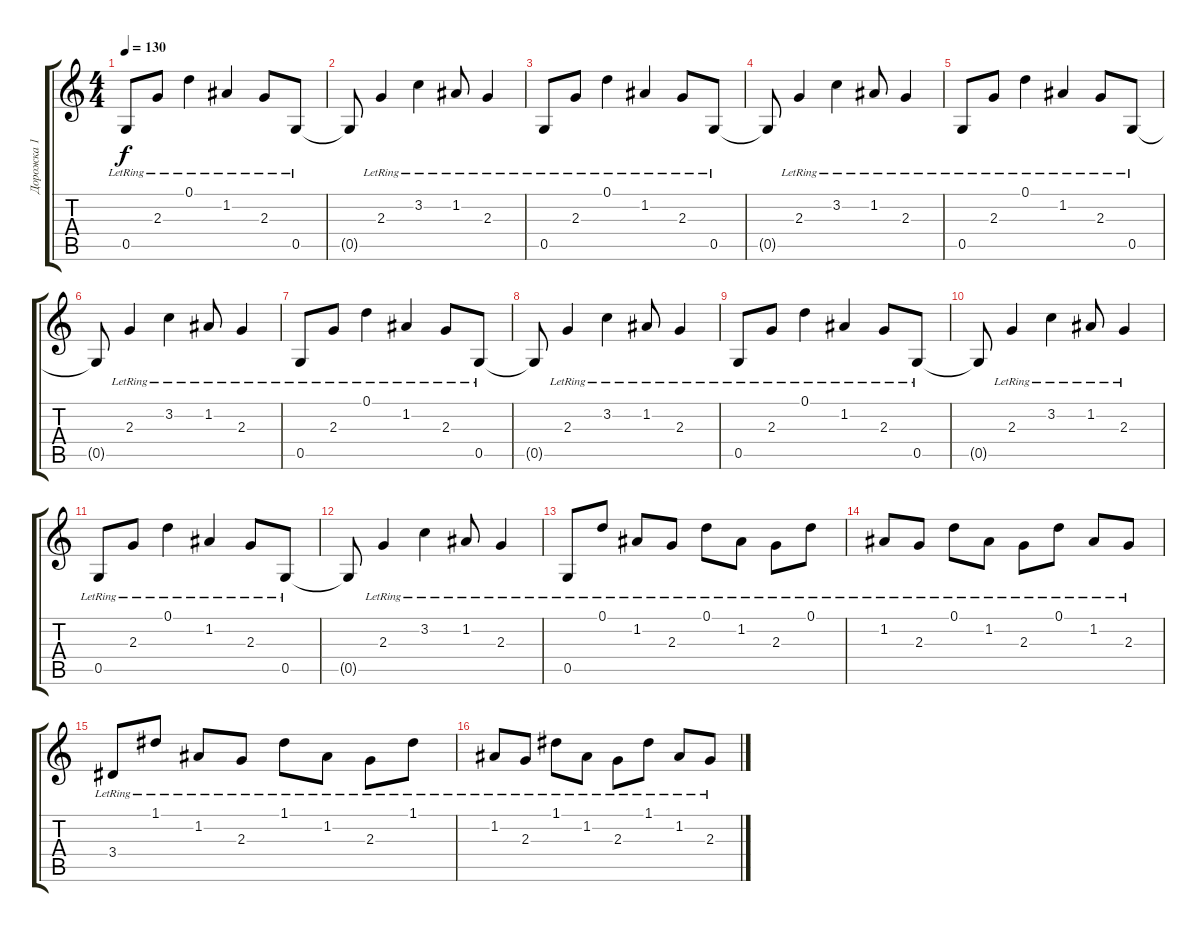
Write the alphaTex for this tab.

\track ("Дорожка 1" "Дорожка 1") {instrument acousticguitarsteel}
\staff {score tabs}
\tuning (D4 A3 F3 C3 G2 C2) {hide}
\ts (4 4)
\tempo 130
\clef g2
\ks c
0.5{lr}.8{dy f instrument acousticguitarsteel} 2.3{lr}.8 0.1{lr}.4 1.2{lr}.4 2.3{lr}.8 0.5{lr}.8 |
0.5{t}.8 2.3{lr}.4 3.2{lr}.4 1.2{lr}.8 2.3{lr}.4 |
0.5{lr}.8 2.3{lr}.8 0.1{lr}.4 1.2{lr}.4 2.3{lr}.8 0.5{lr}.8 |
0.5{t}.8 2.3{lr}.4 3.2{lr}.4 1.2{lr}.8 2.3{lr}.4 |
0.5{lr}.8 2.3{lr}.8 0.1{lr}.4 1.2{lr}.4 2.3{lr}.8 0.5{lr}.8 |
0.5{t}.8 2.3{lr}.4 3.2{lr}.4 1.2{lr}.8 2.3{lr}.4 |
0.5{lr}.8 2.3{lr}.8 0.1{lr}.4 1.2{lr}.4 2.3{lr}.8 0.5{lr}.8 |
0.5{t}.8 2.3{lr}.4 3.2{lr}.4 1.2{lr}.8 2.3{lr}.4 |
0.5{lr}.8 2.3{lr}.8 0.1{lr}.4 1.2{lr}.4 2.3{lr}.8 0.5{lr}.8 |
0.5{t}.8 2.3{lr}.4 3.2{lr}.4 1.2{lr}.8 2.3{lr}.4 |
0.5{lr}.8 2.3{lr}.8 0.1{lr}.4 1.2{lr}.4 2.3{lr}.8 0.5{lr}.8 |
0.5{t}.8 2.3{lr}.4 3.2{lr}.4 1.2{lr}.8 2.3{lr}.4 |
0.5{lr}.8 0.1{lr}.8 1.2{lr}.8 2.3{lr}.8 0.1{lr}.8 1.2{lr}.8 2.3{lr}.8 0.1{lr}.8 |
1.2{lr}.8 2.3{lr}.8 0.1{lr}.8 1.2{lr}.8 2.3{lr}.8 0.1{lr}.8 1.2{lr}.8 2.3{lr}.8 |
3.4{lr}.8 1.1{lr}.8 1.2{lr}.8 2.3{lr}.8 1.1{lr}.8 1.2{lr}.8 2.3{lr}.8 1.1{lr}.8 |
1.2{lr}.8 2.3{lr}.8 1.1{lr}.8 1.2{lr}.8 2.3{lr}.8 1.1{lr}.8 1.2{lr}.8 2.3{lr}.8
